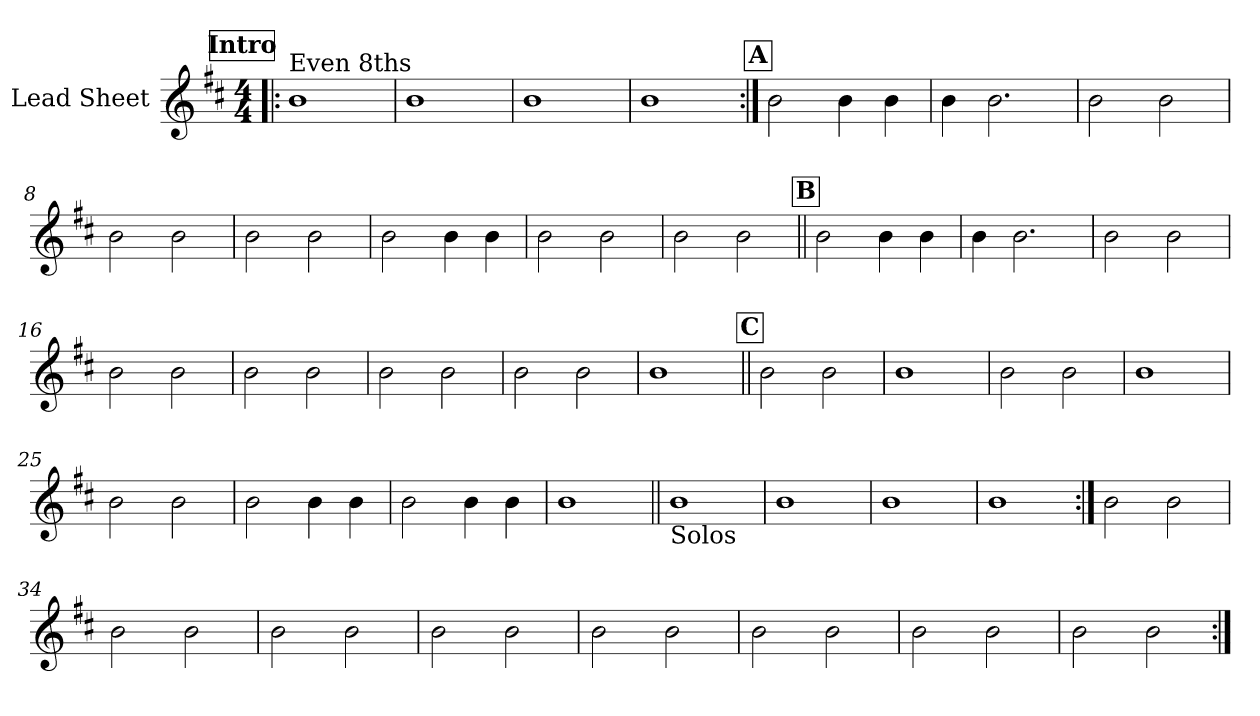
**kern
*part1
*staff1
*I"Lead Sheet
*clefG2
*k[f#c#]
*D:
*M4/4
!!LO:REH:place=s1:a:fs=14:t=Intro
=1!|:
!LO:TX:a:t=Even 8ths
1b
=2
1b
=3
1b
=4
1b
!!LO:LB:g=z
!!LO:REH:place=s1:a:fs=14:t=A
=5:|!
2b\
4b\
4b\
=6
4b\
2.b\
=7
2b\
2b\
=8
2b\
2b\
!!LO:LB:g=z
=9
2b\
2b\
=10
2b\
4b\
4b\
=11
2b\
2b\
=12
2b\
2b\
!!LO:LB:g=z
!!LO:REH:place=s1:a:fs=14:t=B
=13||
2b\
4b\
4b\
=14
4b\
2.b\
=15
2b\
2b\
=16
2b\
2b\
!!LO:LB:g=z
=17
2b\
2b\
=18
2b\
2b\
=19
2b\
2b\
=20
1b
!!LO:LB:g=z
!!LO:REH:place=s1:a:fs=14:t=C
=21||
2b\
2b\
=22
1b
=23
2b\
2b\
=24
1b
!!LO:LB:g=z
=25
2b\
2b\
=26
2b\
4b\
4b\
=27
2b\
4b\
4b\
=28
1b
!!LO:LB:g=z
=29||
!LO:TX:b:t=Solos
1b
=30
1b
=31
1b
=32
1b
!!LO:LB:g=z
=33:|!
2b\
2b\
=34
2b\
2b\
=35
2b\
2b\
=36
2b\
2b\
!!LO:LB:g=z
=37
2b\
2b\
=38
2b\
2b\
=39
2b\
2b\
=40
2b\
2b\
=:|!
*-
